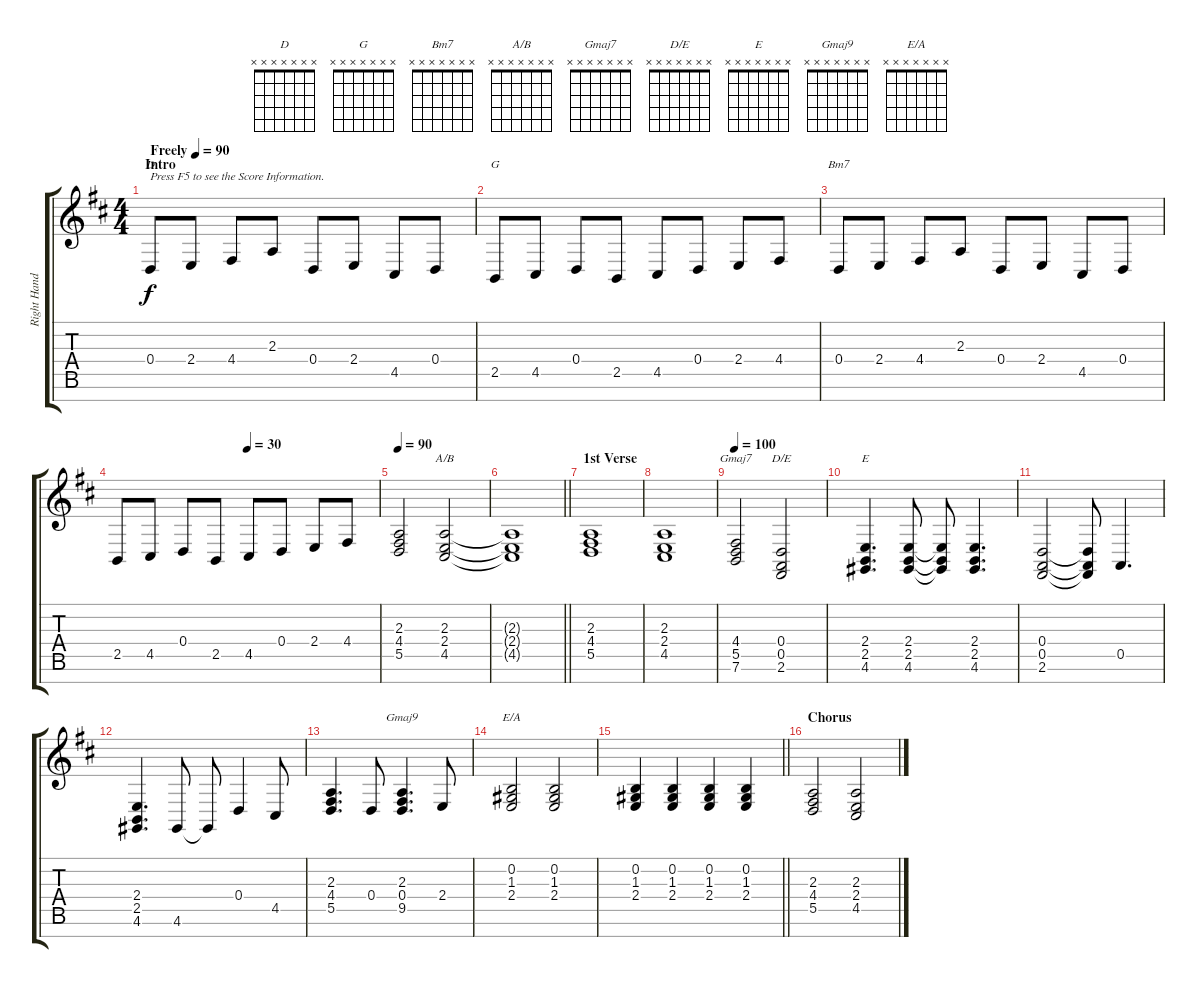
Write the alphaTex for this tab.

\track ("Right Hand" "Right Hand") {instrument acousticgrandpiano}
\staff {score tabs}
\tuning (E4 B3 G3 D3 A2 E2 B1) {hide}
\chord ("D" x x x x x x x)
\chord ("G" x x x x x x x)
\chord ("Bm7" x x x x x x x)
\chord ("A/B" x x x x x x x)
\chord ("Gmaj7" x x x x x x x)
\chord ("D/E" x x x x x x x)
\chord ("E" x x x x x x x)
\chord ("Gmaj9" x x x x x x x)
\chord ("E/A" x x x x x x x)
\ts (4 4)
\section ("" "Intro")
\tempo (90 "Freely")
\clef g2
\ks bminor
0.4.8{ch "D" txt "Press F5 to see the Score Information." dy f instrument acousticgrandpiano} 2.4.8 4.4.8 2.3.8 0.4.8 2.4.8 4.5.8 0.4.8 |
2.5.8{ch "G"} 4.5.8 0.4.8 2.5.8 4.5.8 0.4.8 2.4.8 4.4.8 |
0.4.8{ch "Bm7"} 2.4.8 4.4.8 2.3.8 0.4.8 2.4.8 4.5.8 0.4.8 |
\tempo (30 0.5)
2.5.8 4.5.8 0.4.8 2.5.8 4.5.8 0.4.8 2.4.8 4.4.8 |
\tempo 90
(2.3 4.4 5.5).2 (2.3 2.4 4.5).2{ch "A/B"} |
\barLineRight lightlight
(2.3{t} 2.4{t} 4.5{t}).1 |
\section ("" "1st Verse")
(2.3 4.4 5.5).1 |
(2.3 2.4 4.5).1 |
\tempo 100
(4.4 5.5 7.6).2{ch "Gmaj7"} (0.4 0.5 2.6).2{ch "D/E"} |
(2.4 2.5 4.6).4{d ch "E"} (2.4 2.5 4.6).8 (2.4{t} 2.5{t} 4.6{t}).8 (2.4 2.5 4.6).4{d} |
(0.4 0.5 2.6).2 (0.4{t} 0.5{t} 2.6{t}).8 0.5.4{d} |
(2.4 2.5 4.6).4{d} 4.6.8 4.6{t}.8 0.4.4 4.5.8 |
(2.3 4.4 5.5).4{d} 0.4.8 (2.3 0.4 9.5).4{d ch "Gmaj9"} 2.4.8 |
(0.2 1.3 2.4).2{ch "E/A"} (0.2 1.3 2.4).2 |
\barLineRight lightlight
(0.2 1.3 2.4).4 (0.2 1.3 2.4).4 (0.2 1.3 2.4).4 (0.2 1.3 2.4).4 |
\section ("" "Chorus")
(2.3 4.4 5.5).2 (2.3 2.4 4.5).2
